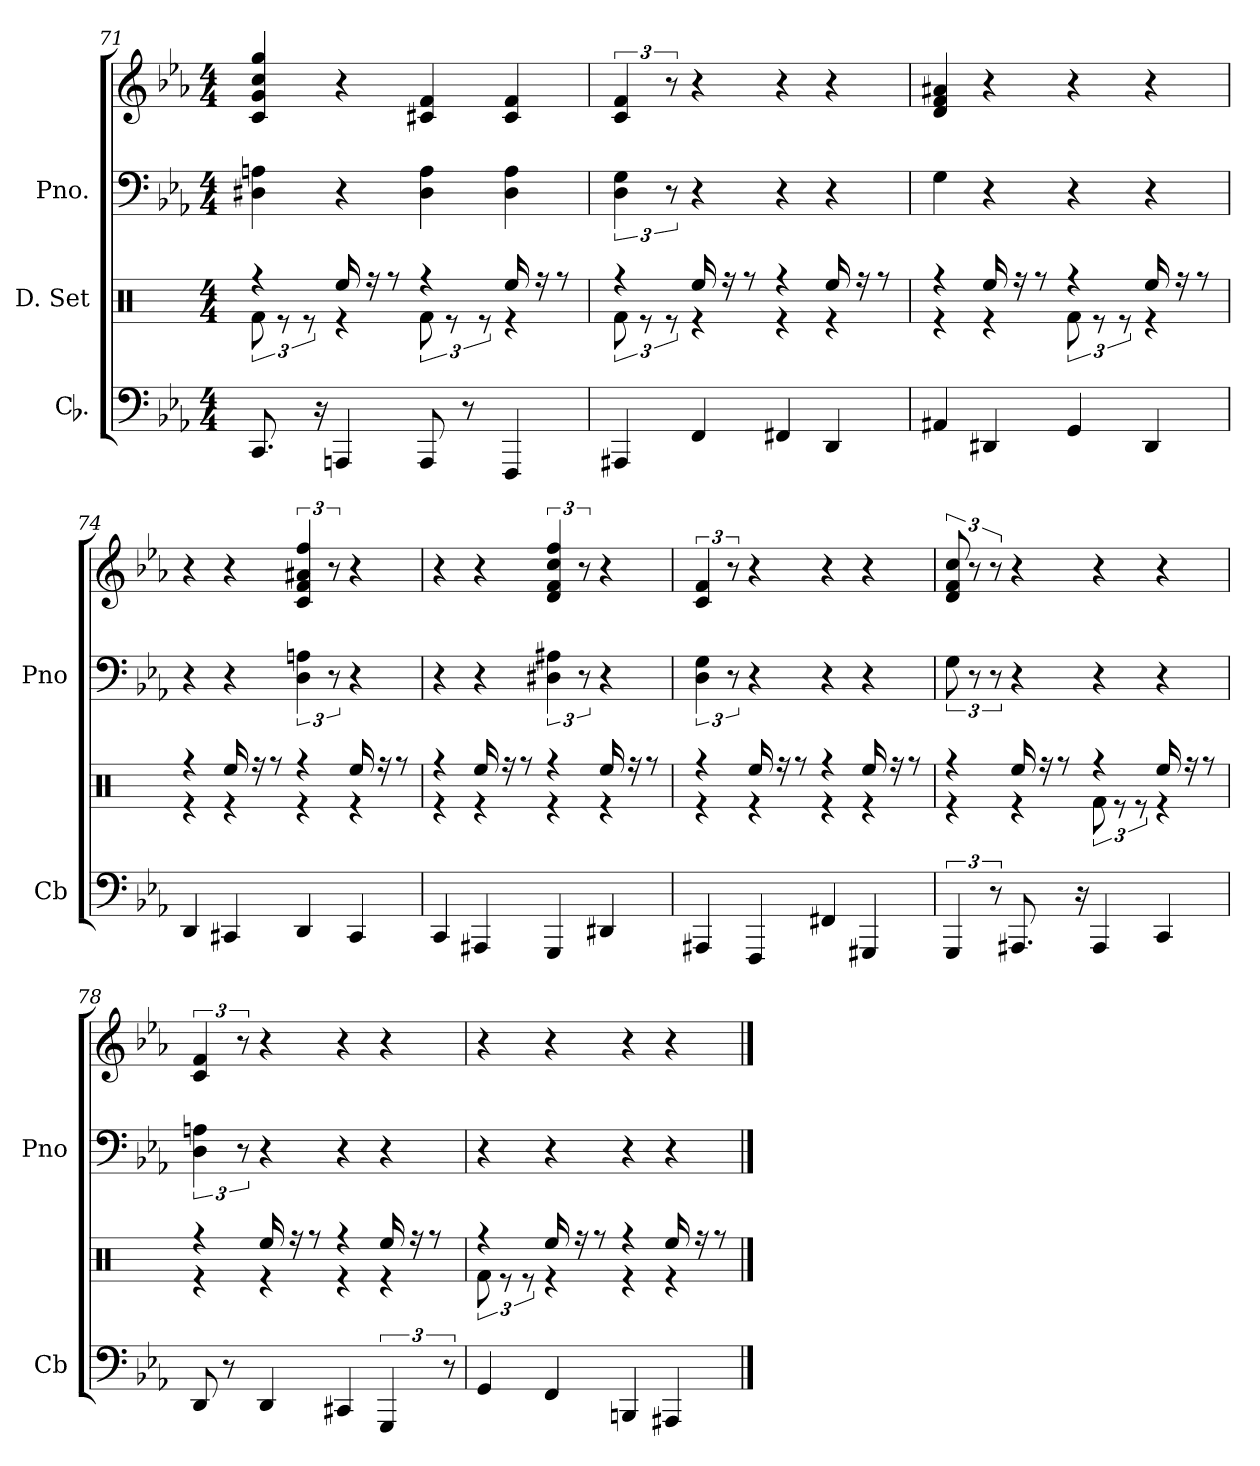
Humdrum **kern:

**kern	**kern	**kern	**kern
*part3	*part2	*part1	*part1
*staff4	*staff3	*staff2	*staff1
*I"Cb.	*I"D. Set	*I"Pno.	*
*I'Cb	*	*I'Pno	*
*clefF4	*clefX	*clefF4	*clefG2
*k[b-e-a-]	*k[]	*k[b-e-a-]	*k[b-e-a-]
*M4/4	*M4/4	*M4/4	*M4/4
=71	=71	=71	=71
*	*^	*	*
8.CC	12Rf\	4rff	4D#X 4An	4c 4g 4cc 4gg
.	12re	.	.	.
.	12re	.	.	.
16r	.	.	.	.
4AAAn	4re	16Ree/	4r	4r
.	.	16rff	.	.
.	.	8rff	.	.
8AAA	12Rf\	4rff	4D# 4A	4c#X 4f
.	12re	.	.	.
8r	.	.	.	.
.	12re	.	.	.
4FFF	4re	16Ree/	4D# 4A	4c# 4f
.	.	16rff	.	.
.	.	8rff	.	.
=72	=72	=72	=72	=72
4AAA#X	12Rf\	4rff	6D 6G	6c 6f
.	12re	.	.	.
.	12re	.	12r	12r
4FF	4re	16Ree/	4r	4r
.	.	16rff	.	.
.	.	8rff	.	.
4FF#X	4re	4rff	4r	4r
4DD	4re	16Ree/	4r	4r
.	.	16rff	.	.
.	.	8rff	.	.
=73	=73	=73	=73	=73
4AA#X	4re	4rff	4G	4d 4f 4a#X
4DD#X	4re	16Ree/	4r	4r
.	.	16rff	.	.
.	.	8rff	.	.
4GG	12Rf\	4rff	4r	4r
.	12re	.	.	.
.	12re	.	.	.
4DD#	4re	16Ree/	4r	4r
.	.	16rff	.	.
.	.	8rff	.	.
=74	=74	=74	=74	=74
4DD	4re	4rff	4r	4r
4CC#X	4re	16Ree/	4r	4r
.	.	16rff	.	.
.	.	8rff	.	.
4DD	4re	4rff	6D 6An	6c 6f 6a#X 6ff
.	.	.	12r	12r
4CC#	4re	16Ree/	4r	4r
.	.	16rff	.	.
.	.	8rff	.	.
=75	=75	=75	=75	=75
4CC	4re	4rff	4r	4r
4AAA#X	4re	16Ree/	4r	4r
.	.	16rff	.	.
.	.	8rff	.	.
4GGG	4re	4rff	6D#X 6A#X	6d 6f 6cc 6ff
.	.	.	12r	12r
4DD#X	4re	16Ree/	4r	4r
.	.	16rff	.	.
.	.	8rff	.	.
=76	=76	=76	=76	=76
4AAA#X	4re	4rff	6D 6G	6c 6f
.	.	.	12r	12r
4FFF	4re	16Ree/	4r	4r
.	.	16rff	.	.
.	.	8rff	.	.
4FF#X	4re	4rff	4r	4r
4GGG#X	4re	16Ree/	4r	4r
.	.	16rff	.	.
.	.	8rff	.	.
=77	=77	=77	=77	=77
6GGG	4re	4rff	12G	12d 12f 12cc
.	.	.	12r	12r
12r	.	.	12r	12r
8.AAA#X	4re	16Ree/	4r	4r
.	.	16rff	.	.
.	.	8rff	.	.
16r	.	.	.	.
4AAA#	12Rf\	4rff	4r	4r
.	12re	.	.	.
.	12re	.	.	.
4CC	4re	16Ree/	4r	4r
.	.	16rff	.	.
.	.	8rff	.	.
=78	=78	=78	=78	=78
8DD	4re	4rff	6D 6An	6c 6f
8r	.	.	.	.
.	.	.	12r	12r
4DD	4re	16Ree/	4r	4r
.	.	16rff	.	.
.	.	8rff	.	.
4CC#X	4re	4rff	4r	4r
6GGG	4re	16Ree/	4r	4r
.	.	16rff	.	.
.	.	8rff	.	.
12r	.	.	.	.
=79	=79	=79	=79	=79
4GG	12Rf\	4rff	4r	4r
.	12re	.	.	.
.	12re	.	.	.
4FF	4re	16Ree/	4r	4r
.	.	16rff	.	.
.	.	8rff	.	.
4BBBn	4re	4rff	4r	4r
4AAA#X	4re	16Ree/	4r	4r
.	.	16rff	.	.
.	.	8rff	.	.
*	*v	*v	*	*
==	==	==	==
*-	*-	*-	*-
